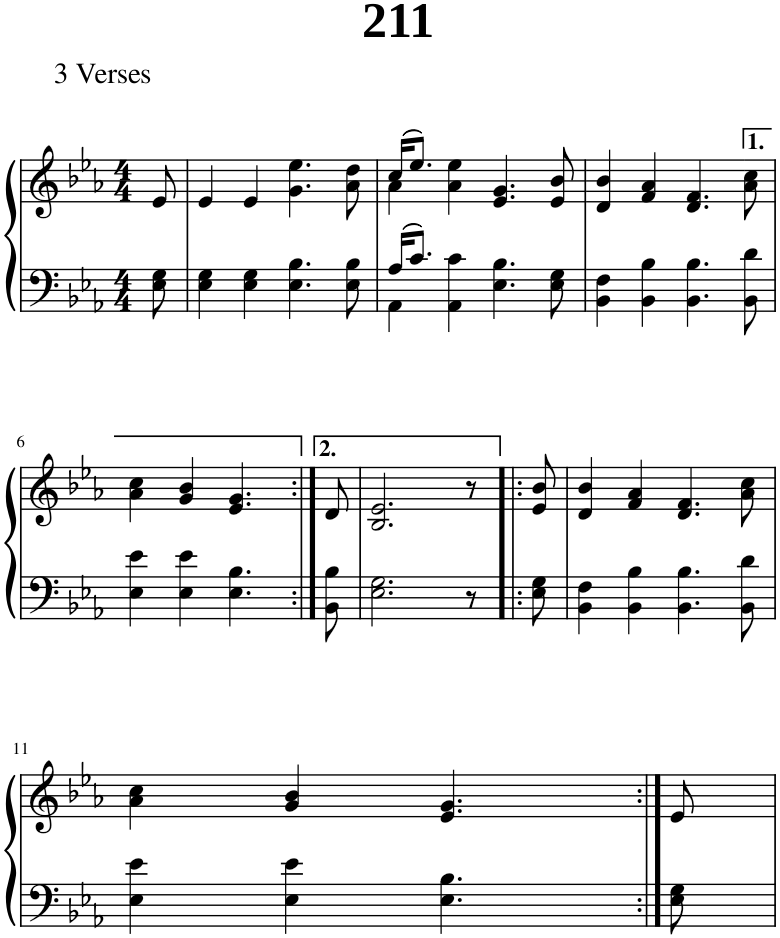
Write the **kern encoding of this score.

**kern	**kern
*part1	*part1
*staff2	*staff1
*I"Piano	*
*I'Pno.	*
*clefF4	*clefG2
*k[b-e-a-]	*k[b-e-a-]
*M4/4	*M4/4
=1	=1
8E-\ 8G\	8e-/
=2	=2
4E-\ 4G\	4e-/
4E-\ 4G\	4e-/
4.E-\ 4.B-\	4.g\ 4.ee-\
8E-\ 8B-\	8a-\ 8dd\
=3	=3
*^	*^
16A-/KL	4AA-\	(16cc/KL	4a-\
8.c/J	.	8.ee-/J)	.
4ryy	4AA-\ 4c\	4a-\ 4ee-\	2.ryy
2ryy	4.E-\ 4.B-\	4.e-/ 4.g/	.
.	8E-\ 8G\	8e-/ 8b-/	.
*v	*v	*	*
*	*v	*v
=4	=4
4BB-\ 4F\	4d/ 4b-/
4BB-\ 4B-\	4f/ 4a-/
4.BB-\ 4.B-\	4.d/ 4.f/
=5-	=5-
8BB-\ 8d\	8a-\ 8cc\
!!LO:LB:g=z
=6	=6
4E-\ 4e-\	4a-\ 4cc\
4E-\ 4e-\	4g/ 4b-/
4.E-\ 4.B-\	4.e-/ 4.g/
=7:|!	=7:|!
8BB-\ 8B-\	8d/
=8	=8
2.E-\ 2.G\	2.B-/ 2.e-/
8r	8r
=9!|:	=9!|:
8E-\ 8G\	8e-/ 8b-/
=10	=10
4BB-\ 4F\	4d/ 4b-/
4BB-\ 4B-\	4f/ 4a-/
4.BB-\ 4.B-\	4.d/ 4.f/
8BB-\ 8d\	8a-\ 8cc\
!!LO:LB:g=z
=11	=11
4E-\ 4e-\	4a-\ 4cc\
4E-\ 4e-\	4g/ 4b-/
4.E-\ 4.B-\	4.e-/ 4.g/
=12:|!	=12:|!
8E-\ 8G\	8e-/
=	=
*-	*-
